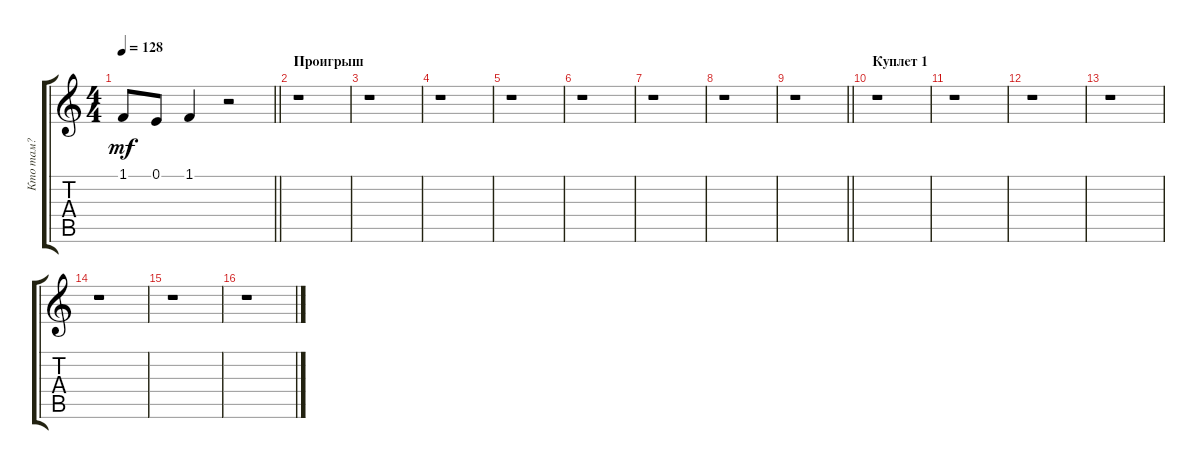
\track ("Кто там?" "Кто там?") {instrument churchorgan}
\staff {score tabs}
\tuning (E4 B3 G3 D3 A2 E2) {hide}
\ts (4 4)
\tempo 128
\clef g2
\barLineRight lightlight
\ks c
1.1.8{dy mf} 0.1.8 1.1.4 r.2 |
\section ("" "Проигрыш")
r.1 |
r.1 |
r.1 |
r.1 |
r.1 |
r.1 |
r.1 |
\barLineRight lightlight
r.1 |
\section ("" "Куплет 1")
r.1 |
r.1 |
r.1 |
r.1 |
r.1 |
r.1 |
r.1
